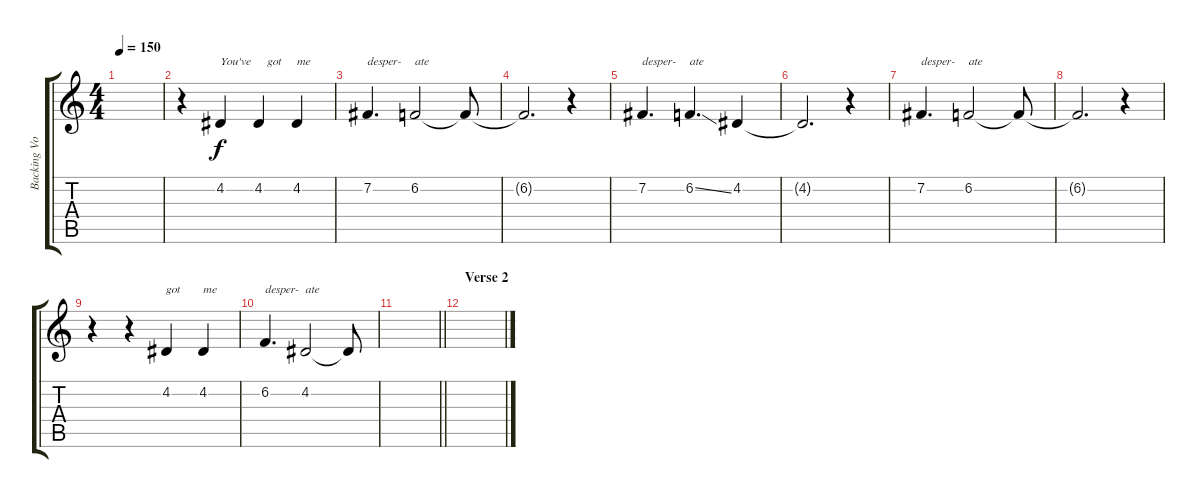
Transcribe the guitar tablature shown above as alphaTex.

\track ("Backing Vocals" "Backing Vo") {instrument lead1square}
\staff {score tabs}
\tuning (E4 B3 G3 D3 A2 E2) {hide}
\ts (4 4)
\tempo 150
\clef g2
\ks c
|
r.4 4.2.4{txt "You've"} 4.2.4{txt "   got"} 4.2.4{txt "me"} |
7.2.4{d txt "desper-"} 6.2.2{txt "ate"} 6.2{t}.8 |
6.2{t}.2{d} r.4 |
7.2.4{d txt "desper-"} 6.2{ss}.4{d txt "ate"} 4.2.4 |
4.2{t}.2{d} r.4 |
7.2.4{d txt "desper-"} 6.2.2{txt "ate"} 6.2{t}.8 |
6.2{t}.2{d} r.4 |
r.4 r.4 4.2.4{txt "got"} 4.2.4{txt "me"} |
6.2.4{d txt "desper-"} 4.2.2{txt "ate"} 4.2{t}.8 |
\barLineRight lightlight
|
\section ("" "Verse 2")
